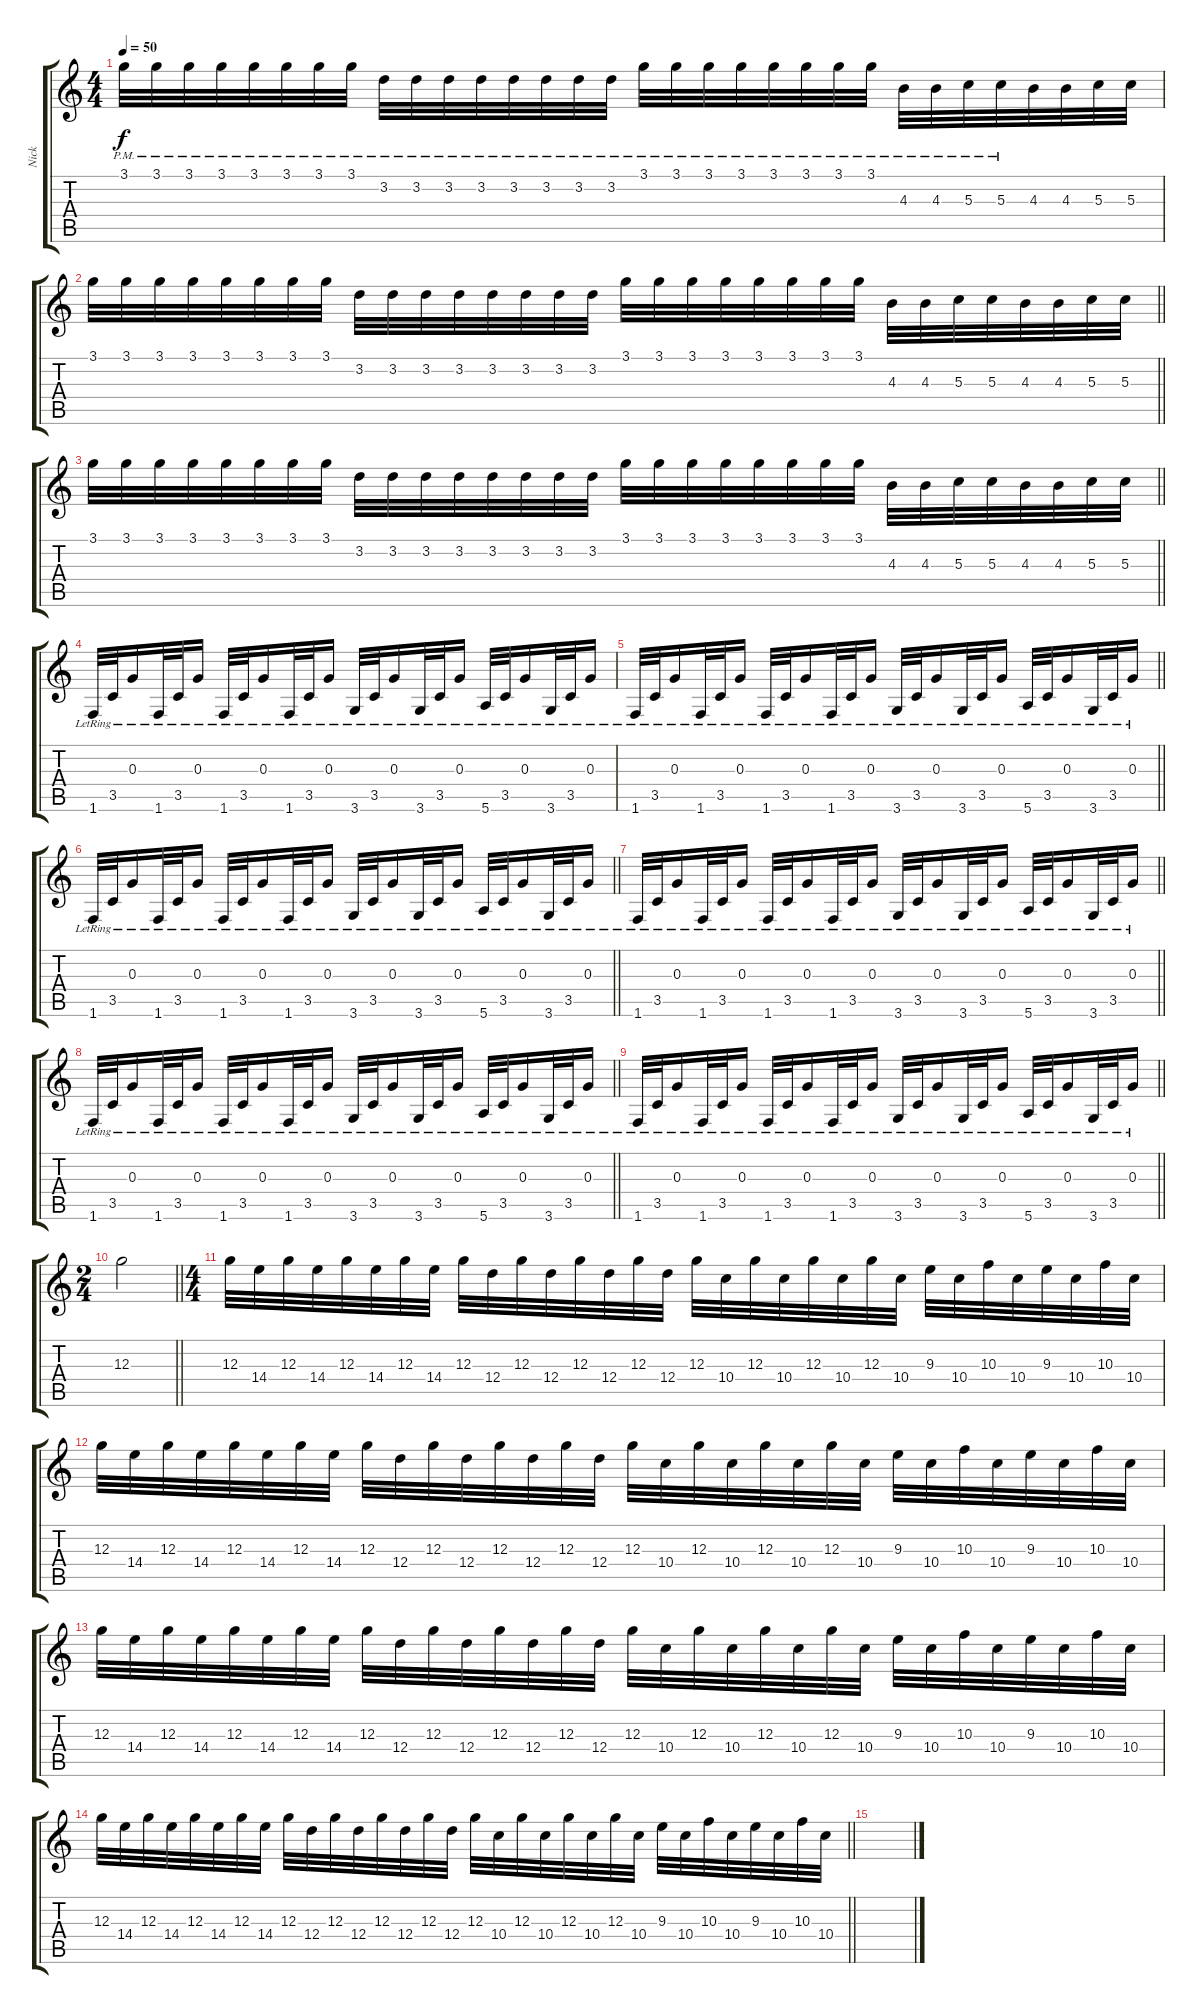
\track ("Nick" "Nick") {instrument overdrivenguitar}
\staff {score tabs}
\tuning (E4 B3 G3 D3 A2 E2) {hide}
\ts (4 4)
\tempo 50
\clef g2
\ks c
3.1{pm}.32{dy f} 3.1{pm}.32 3.1{pm}.32 3.1{pm}.32 3.1{pm}.32 3.1{pm}.32 3.1{pm}.32 3.1{pm}.32 3.2{pm}.32 3.2{pm}.32 3.2{pm}.32 3.2{pm}.32 3.2{pm}.32 3.2{pm}.32 3.2{pm}.32 3.2{pm}.32 3.1{pm}.32 3.1{pm}.32 3.1{pm}.32 3.1{pm}.32 3.1{pm}.32 3.1{pm}.32 3.1{pm}.32 3.1{pm}.32 4.3{pm}.32 4.3{pm}.32 5.3{pm}.32 5.3{pm}.32 4.3.32 4.3.32 5.3.32 5.3.32 |
\barLineRight lightlight
3.1.32 3.1.32 3.1.32 3.1.32 3.1.32 3.1.32 3.1.32 3.1.32 3.2.32 3.2.32 3.2.32 3.2.32 3.2.32 3.2.32 3.2.32 3.2.32 3.1.32 3.1.32 3.1.32 3.1.32 3.1.32 3.1.32 3.1.32 3.1.32 4.3.32 4.3.32 5.3.32 5.3.32 4.3.32 4.3.32 5.3.32 5.3.32 |
\barLineRight lightlight
3.1.32 3.1.32 3.1.32 3.1.32 3.1.32 3.1.32 3.1.32 3.1.32 3.2.32 3.2.32 3.2.32 3.2.32 3.2.32 3.2.32 3.2.32 3.2.32 3.1.32 3.1.32 3.1.32 3.1.32 3.1.32 3.1.32 3.1.32 3.1.32 4.3.32 4.3.32 5.3.32 5.3.32 4.3.32 4.3.32 5.3.32 5.3.32 |
\section ("" "")
1.6{lr}.32{instrument electricguitarclean} 3.5{lr}.32 0.3{lr}.16 1.6{lr}.32 3.5{lr}.32 0.3{lr}.16 1.6{lr}.32 3.5{lr}.32 0.3{lr}.16 1.6{lr}.32 3.5{lr}.32 0.3{lr}.16 3.6{lr}.32 3.5{lr}.32 0.3{lr}.16 3.6{lr}.32 3.5{lr}.32 0.3{lr}.16 5.6{lr}.32 3.5{lr}.32 0.3{lr}.16 3.6{lr}.32 3.5{lr}.32 0.3{lr}.16 |
\barLineRight lightlight
1.6{lr}.32{instrument electricguitarclean} 3.5{lr}.32 0.3{lr}.16 1.6{lr}.32 3.5{lr}.32 0.3{lr}.16 1.6{lr}.32 3.5{lr}.32 0.3{lr}.16 1.6{lr}.32 3.5{lr}.32 0.3{lr}.16 3.6{lr}.32 3.5{lr}.32 0.3{lr}.16 3.6{lr}.32 3.5{lr}.32 0.3{lr}.16 5.6{lr}.32 3.5{lr}.32 0.3{lr}.16 3.6{lr}.32 3.5{lr}.32 0.3{lr}.16 |
\section ("" "")
\barLineRight lightlight
1.6{lr}.32{instrument electricguitarclean} 3.5{lr}.32 0.3{lr}.16 1.6{lr}.32 3.5{lr}.32 0.3{lr}.16 1.6{lr}.32 3.5{lr}.32 0.3{lr}.16 1.6{lr}.32 3.5{lr}.32 0.3{lr}.16 3.6{lr}.32 3.5{lr}.32 0.3{lr}.16 3.6{lr}.32 3.5{lr}.32 0.3{lr}.16 5.6{lr}.32 3.5{lr}.32 0.3{lr}.16 3.6{lr}.32 3.5{lr}.32 0.3{lr}.16 |
\barLineRight lightlight
1.6{lr}.32{instrument electricguitarclean} 3.5{lr}.32 0.3{lr}.16 1.6{lr}.32 3.5{lr}.32 0.3{lr}.16 1.6{lr}.32 3.5{lr}.32 0.3{lr}.16 1.6{lr}.32 3.5{lr}.32 0.3{lr}.16 3.6{lr}.32 3.5{lr}.32 0.3{lr}.16 3.6{lr}.32 3.5{lr}.32 0.3{lr}.16 5.6{lr}.32 3.5{lr}.32 0.3{lr}.16 3.6{lr}.32 3.5{lr}.32 0.3{lr}.16 |
\barLineRight lightlight
1.6{lr}.32{instrument electricguitarclean} 3.5{lr}.32 0.3{lr}.16 1.6{lr}.32 3.5{lr}.32 0.3{lr}.16 1.6{lr}.32 3.5{lr}.32 0.3{lr}.16 1.6{lr}.32 3.5{lr}.32 0.3{lr}.16 3.6{lr}.32 3.5{lr}.32 0.3{lr}.16 3.6{lr}.32 3.5{lr}.32 0.3{lr}.16 5.6{lr}.32 3.5{lr}.32 0.3{lr}.16 3.6{lr}.32 3.5{lr}.32 0.3{lr}.16 |
\barLineRight lightlight
1.6{lr}.32{instrument electricguitarclean} 3.5{lr}.32 0.3{lr}.16 1.6{lr}.32 3.5{lr}.32 0.3{lr}.16 1.6{lr}.32 3.5{lr}.32 0.3{lr}.16 1.6{lr}.32 3.5{lr}.32 0.3{lr}.16 3.6{lr}.32 3.5{lr}.32 0.3{lr}.16 3.6{lr}.32 3.5{lr}.32 0.3{lr}.16 5.6{lr}.32 3.5{lr}.32 0.3{lr}.16 3.6{lr}.32 3.5{lr}.32 0.3{lr}.16 |
\ts (2 4)
\section ("" "")
\barLineRight lightlight
12.3.2{instrument distortionguitar} |
\ts (4 4)
\section ("" "")
12.3.32 14.4.32 12.3.32 14.4.32 12.3.32 14.4.32 12.3.32 14.4.32 12.3.32 12.4.32 12.3.32 12.4.32 12.3.32 12.4.32 12.3.32 12.4.32 12.3.32 10.4.32 12.3.32 10.4.32 12.3.32 10.4.32 12.3.32 10.4.32 9.3.32 10.4.32 10.3.32 10.4.32 9.3.32 10.4.32 10.3.32 10.4.32 |
12.3.32 14.4.32 12.3.32 14.4.32 12.3.32 14.4.32 12.3.32 14.4.32 12.3.32 12.4.32 12.3.32 12.4.32 12.3.32 12.4.32 12.3.32 12.4.32 12.3.32 10.4.32 12.3.32 10.4.32 12.3.32 10.4.32 12.3.32 10.4.32 9.3.32 10.4.32 10.3.32 10.4.32 9.3.32 10.4.32 10.3.32 10.4.32 |
12.3.32 14.4.32 12.3.32 14.4.32 12.3.32 14.4.32 12.3.32 14.4.32 12.3.32 12.4.32 12.3.32 12.4.32 12.3.32 12.4.32 12.3.32 12.4.32 12.3.32 10.4.32 12.3.32 10.4.32 12.3.32 10.4.32 12.3.32 10.4.32 9.3.32 10.4.32 10.3.32 10.4.32 9.3.32 10.4.32 10.3.32 10.4.32 |
\barLineRight lightlight
12.3.32 14.4.32 12.3.32 14.4.32 12.3.32 14.4.32 12.3.32 14.4.32 12.3.32 12.4.32 12.3.32 12.4.32 12.3.32 12.4.32 12.3.32 12.4.32 12.3.32 10.4.32 12.3.32 10.4.32 12.3.32 10.4.32 12.3.32 10.4.32 9.3.32 10.4.32 10.3.32 10.4.32 9.3.32 10.4.32 10.3.32 10.4.32 |
\section ("" "")
